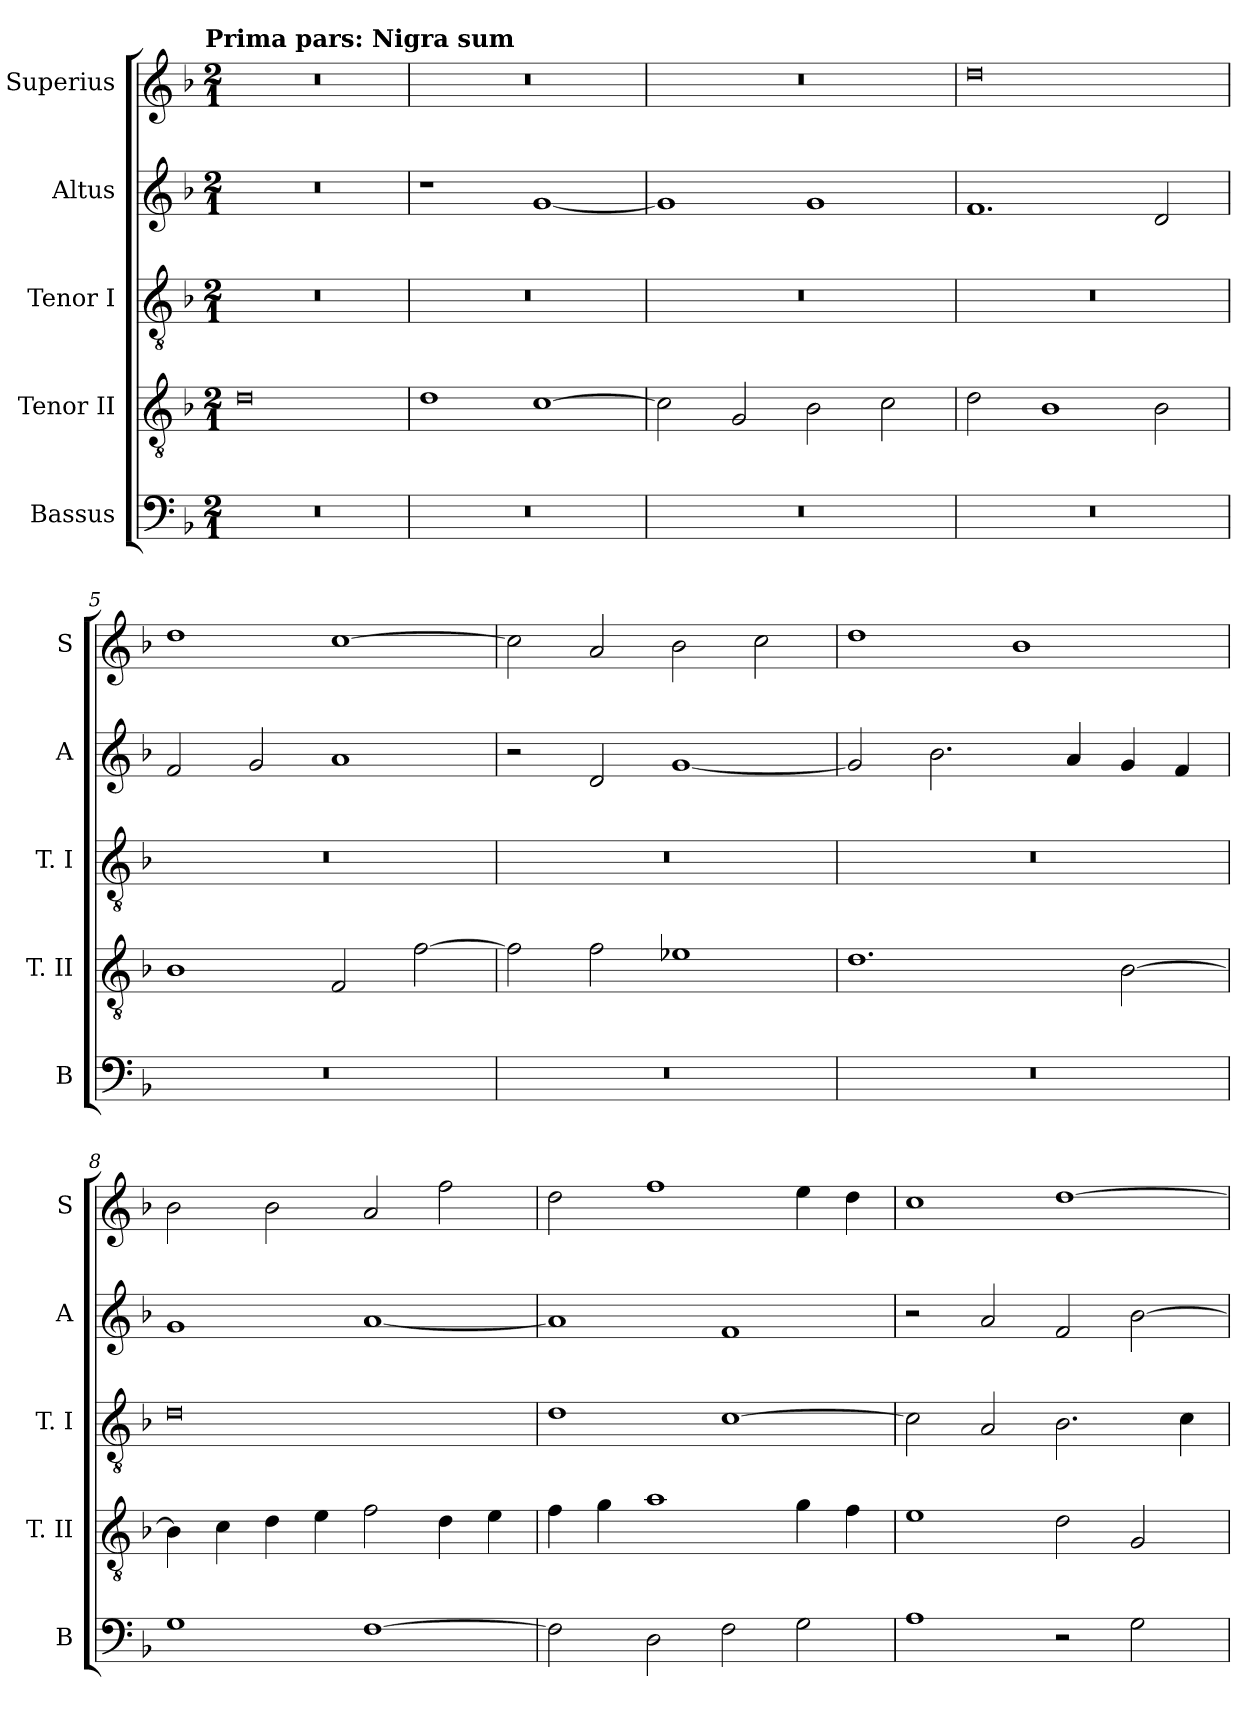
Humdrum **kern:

**kern	**kern	**kern	**kern	**kern
*part5	*part4	*part3	*part2	*part1
*staff5	*staff4	*staff3	*staff2	*staff1
*I"Bassus	*I"Tenor II	*I"Tenor I	*I"Altus	*I"Superius
*I'B	*I'T. II	*I'T. I	*I'A	*I'S
*clefF4	*clefGv2	*clefGv2	*clefG2	*clefG2
*k[b-]	*k[b-]	*k[b-]	*k[b-]	*k[b-]
*F:	*F:	*F:	*F:	*F:
!!LO:TX:omd:t=Prima pars&colon; Nigra sum
*M2/1	*M2/1	*M2/1	*M2/1	*M2/1
=1	=1	=1	=1	=1
0r	0d	0r	0r	0r
=2	=2	=2	=2	=2
0r	1d	0r	1r	0r
.	[1c	.	[1g	.
=3	=3	=3	=3	=3
0r	2c]	0r	1g]	0r
.	2G	.	.	.
.	2B-	.	1g	.
.	2c	.	.	.
=4	=4	=4	=4	=4
0r	2d	0r	1.f	0dd
.	1B-	.	.	.
.	2B-	.	2d	.
=5	=5	=5	=5	=5
0r	1B-	0r	2f	1dd
.	.	.	2g	.
.	2F	.	1a	[1cc
.	[2f	.	.	.
=6	=6	=6	=6	=6
0r	2f]	0r	2r	2cc]
.	2f	.	2d	2a
.	1e-X	.	[1g	2b-
.	.	.	.	2cc
=7	=7	=7	=7	=7
0r	1.d	0r	2g]	1dd
.	.	.	2.b-	.
.	.	.	.	1b-
.	.	.	4a	.
.	[2B-	.	4g	.
.	.	.	4f	.
=8	=8	=8	=8	=8
1G	4B-]	0d	1g	2b-
.	4c	.	.	.
.	4d	.	.	2b-
.	4e	.	.	.
[1F	2f	.	[1a	2a
.	4d	.	.	2ff
.	4e	.	.	.
=9	=9	=9	=9	=9
2F]	4f	1d	1a]	2dd
.	4g	.	.	.
2D	1a	.	.	1ff
2F	.	[1c	1f	.
2G	4g	.	.	4ee
.	4f	.	.	4dd
=10	=10	=10	=10	=10
1A	1e	2c]	2r	1cc
.	.	2A	2a	.
2r	2d	2.B-	2f	[1dd
2G	2G	.	[2b-	.
.	.	4c	.	.
=	=	=	=	=
*-	*-	*-	*-	*-
